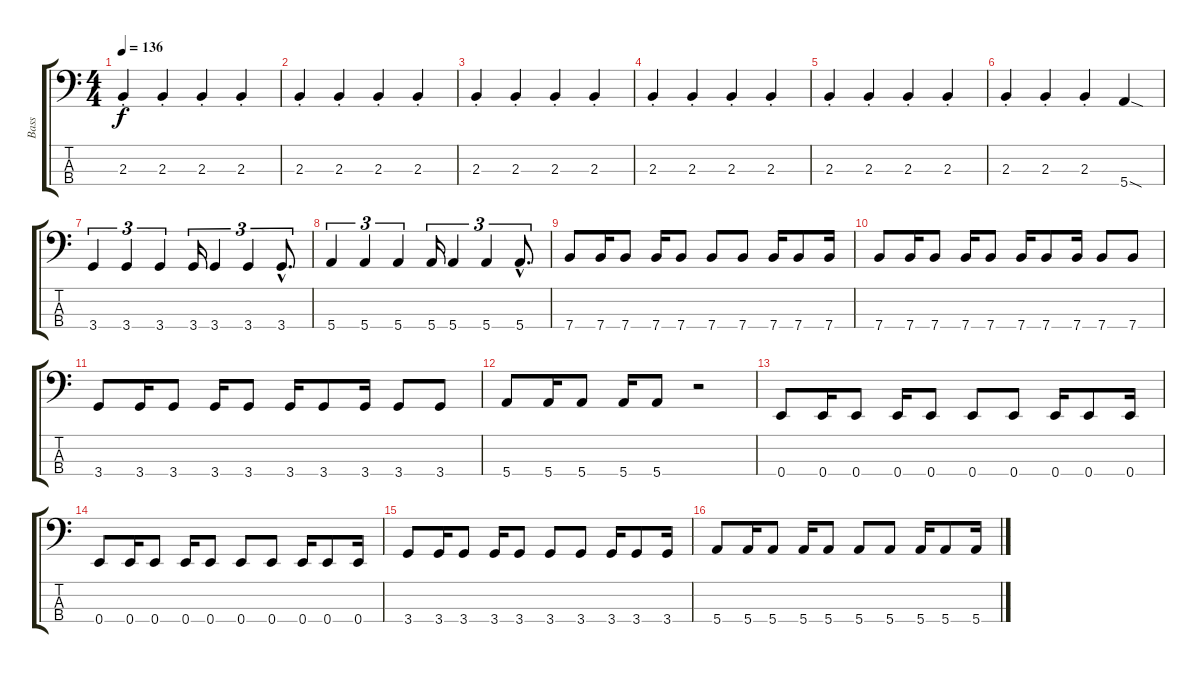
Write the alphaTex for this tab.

\track ("Bass" "Bass") {instrument electricbassfinger}
\staff {score tabs}
\tuning (G2 D2 A1 E1) {hide}
\ts (4 4)
\tempo 136
\clef f4
\ks c
2.3{st}.4{dy f volume 4} 2.3{st}.4 2.3{st}.4 2.3{st}.4 |
2.3{st}.4{volume 4} 2.3{st}.4 2.3{st}.4 2.3{st}.4 |
2.3{st}.4{volume 4} 2.3{st}.4 2.3{st}.4 2.3{st}.4 |
2.3{st}.4{volume 4} 2.3{st}.4 2.3{st}.4 2.3{st}.4 |
2.3{st}.4{volume 4} 2.3{st}.4 2.3{st}.4 2.3{st}.4 |
2.3{st}.4 2.3{st}.4 2.3{st}.4 5.4{sod}.4 |
3.4.4{tu (3 2) volume 13} 3.4.4{tu (3 2)} 3.4.4{tu (3 2)} 3.4.16{tu (3 2)} 3.4.4{tu (3 2)} 3.4.4{tu (3 2)} 3.4{hac}.8{d tu (3 2)} |
5.4.4{tu (3 2)} 5.4.4{tu (3 2)} 5.4.4{tu (3 2)} 5.4.16{tu (3 2)} 5.4.4{tu (3 2)} 5.4.4{tu (3 2)} 5.4{hac}.8{d tu (3 2)} |
7.4.8 7.4.16 7.4.8 7.4.16 7.4.8 7.4.8 7.4.8 7.4.16 7.4.8 7.4.16 |
7.4.8 7.4.16 7.4.8 7.4.16 7.4.8 7.4.16 7.4.8 7.4.16 7.4.8 7.4.8 |
3.4.8 3.4.16 3.4.8 3.4.16 3.4.8 3.4.16 3.4.8 3.4.16 3.4.8 3.4.8 |
5.4.8 5.4.16 5.4.8 5.4.16 5.4.8 r.2 |
0.4.8 0.4.16 0.4.8 0.4.16 0.4.8 0.4.8 0.4.8 0.4.16 0.4.8 0.4.16 |
0.4.8 0.4.16 0.4.8 0.4.16 0.4.8 0.4.8 0.4.8 0.4.16 0.4.8 0.4.16 |
3.4.8 3.4.16 3.4.8 3.4.16 3.4.8 3.4.8 3.4.8 3.4.16 3.4.8 3.4.16 |
5.4.8 5.4.16 5.4.8 5.4.16 5.4.8 5.4.8 5.4.8 5.4.16 5.4.8 5.4.16
